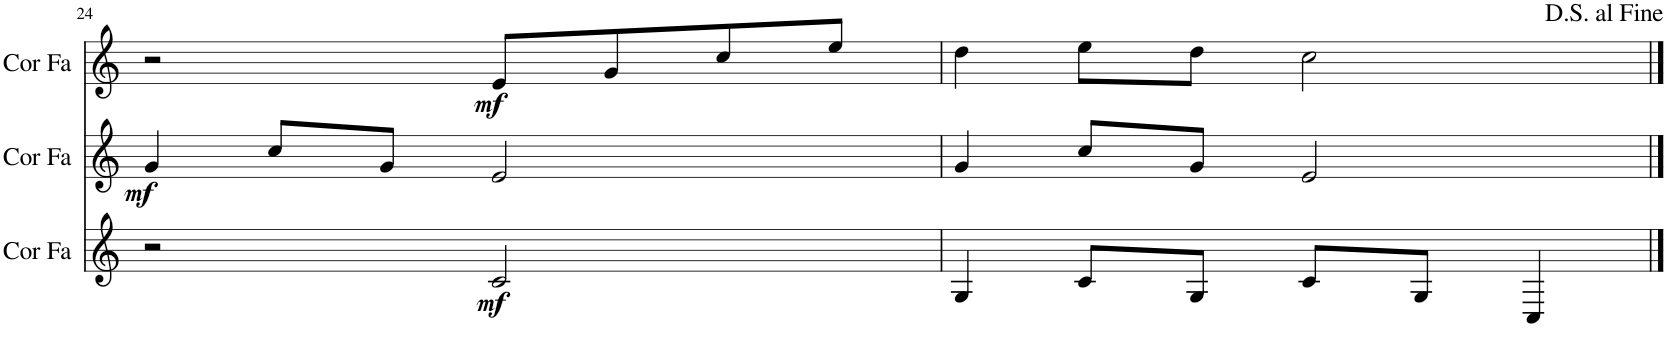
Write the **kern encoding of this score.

**kern	**dynam	**kern	**dynam	**kern	**dynam
*part3	*part3	*part2	*part2	*part1	*part1
*staff3	*staff3	*staff2	*staff2	*staff1	*staff1
*I"Cor en Fa	*	*I"Cor en Fa	*	*I"Cor en Fa	*
*I'Cor Fa	*	*I'Cor Fa	*	*I'Cor Fa	*
!!LO:PB:g=z
*clefG2	*	*clefG2	*	*clefG2	*
*Trd4c7	*	*Trd4c7	*	*Trd4c7	*
*k[]	*	*k[]	*	*k[]	*
*M4/4	*	*M4/4	*	*M4/4	*
=24	=24	=24	=24	=24	=24
!	!	!	!LO:DY:b	!	!
2r	.	4g/	mf	2r	.
.	.	8cc/L	.	.	.
.	.	8g/J	.	.	.
!	!LO:DY:b	!	!	!	!LO:DY:b
2c/	mf	2e/	.	8e/L	mf
.	.	.	.	8g/	.
.	.	.	.	8cc/	.
.	.	.	.	8ee/J	.
=25	=25	=25	=25	=25	=25
4G/	.	4g/	.	4dd\	.
8c/L	.	8cc/L	.	8ee\L	.
8G/J	.	8g/J	.	8dd\J	.
8c/L	.	2e/	.	2cc\	.
8G/J	.	.	.	.	.
4C/	.	.	.	.	.
==	==	==	==	==	==
*-	*-	*-	*-	*-	*-
